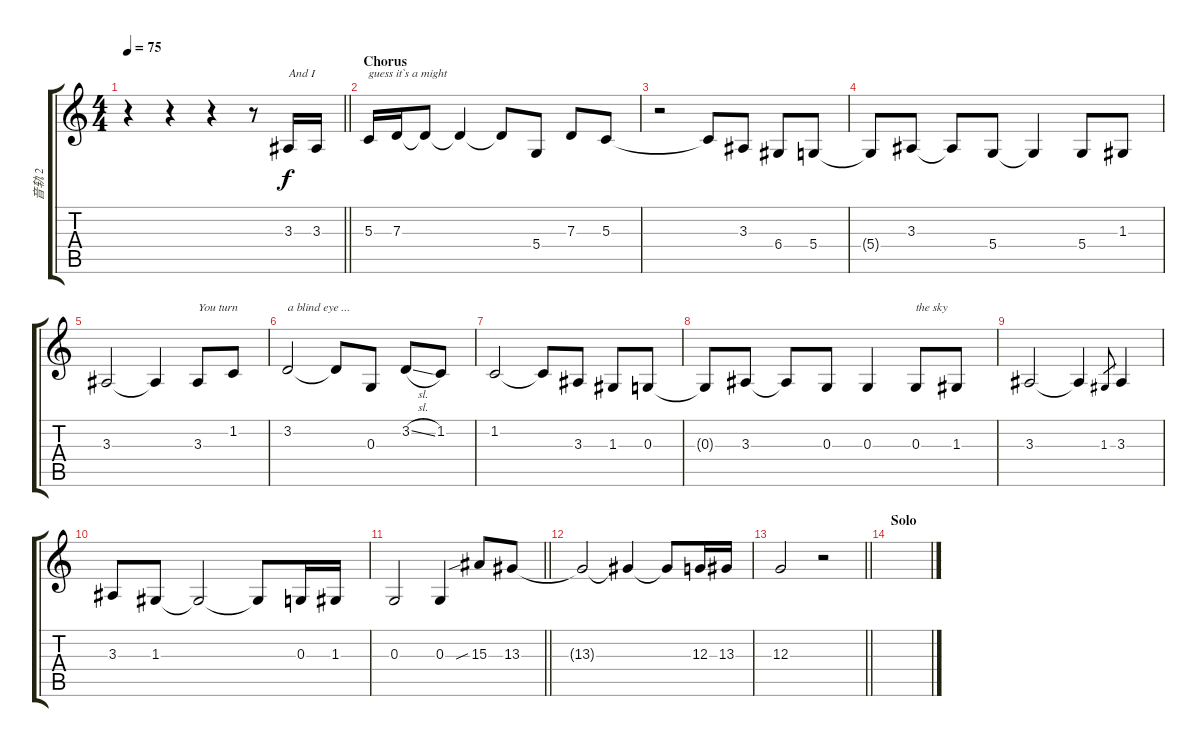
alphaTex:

\track ("音轨 2" "音轨 2") {instrument oboe}
\staff {score tabs}
\tuning (E4 B3 G3 D3 A2 E2) {hide}
\ts (4 4)
\tempo 75
\clef g2
\barLineRight lightlight
\ks c
r.4{dy f} r.4 r.4 r.8 3.3.16{txt "And I"} 3.3.16 |
\section ("" "Chorus")
5.3.16{txt "guess it`s a might"} 7.3.16 7.3{t}.8 7.3{t}.4 7.3{t}.8 5.4.8 7.3.8 5.3.8 |
r.2 5.3{t}.8 3.3.8 6.4.8 5.4.8 |
5.4{t}.8 3.3.8 3.3{t}.8 5.4.8 5.4{t}.4 5.4.8 1.3.8 |
3.3.2 3.3{t}.4 3.3.8{txt "You turn"} 1.2.8 |
3.2.2{txt "a blind eye ..."} 3.2{t}.8 0.3.8 3.2{sl}.8 1.2.8 |
1.2.2 1.2{t}.8 3.3.8 1.3.8 0.3.8 |
0.3{t}.8 3.3.8 3.3{t}.8 0.3.8 0.3.4 0.3.8{txt "the sky"} 1.3.8 |
3.3.2 3.3{t}.4 1.3.8{gr} 3.3.4 |
3.3.8 1.3.8 1.3{t}.2 1.3{t}.8 0.3.16 1.3.16 |
\barLineRight lightlight
0.3.2 0.3.4 15.3{sib}.8 13.3.8 |
13.3{t}.2 13.3{t}.4 13.3{t}.8 12.3.16 13.3.16 |
\barLineRight lightlight
12.3.2 r.2 |
\section ("" "Solo")
